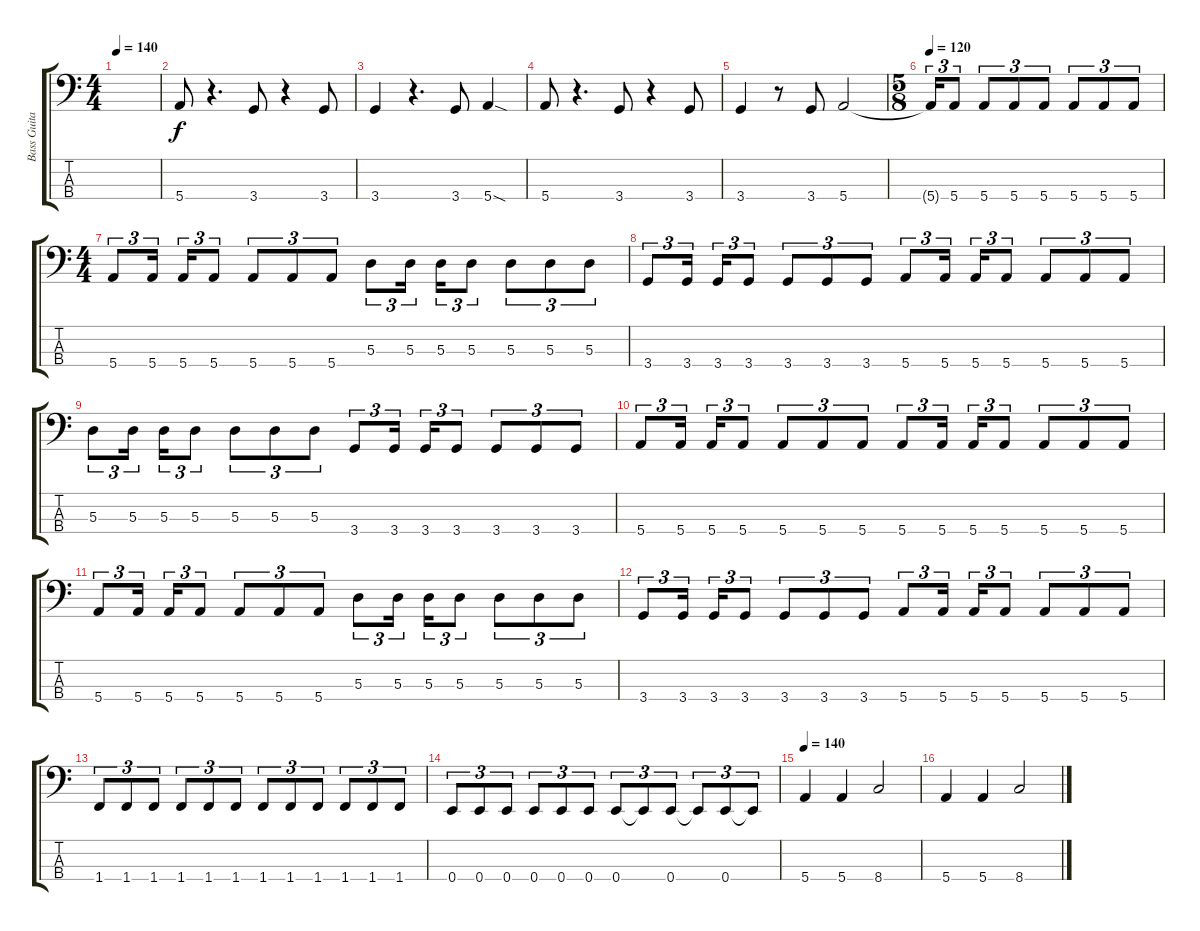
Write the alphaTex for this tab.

\track ("Bass Guitar" "Bass Guita") {instrument electricbasspick}
\staff {score tabs}
\tuning (G2 D2 A1 E1) {hide}
\ts (4 4)
\tempo 140
\clef f4
\ks c
|
5.4.8 r.4{d} 3.4.8 r.4 3.4.8 |
3.4.4 r.4{d} 3.4.8 5.4{sod}.4 |
5.4.8 r.4{d} 3.4.8 r.4 3.4.8 |
3.4.4 r.8 3.4.8 5.4.2 |
\ts (5 8)
\tempo 120
5.4{t}.16{tu (3 2)} 5.4.8{tu (3 2)} 5.4.8{tu (3 2)} 5.4.8{tu (3 2)} 5.4.8{tu (3 2)} 5.4.8{tu (3 2)} 5.4.8{tu (3 2)} 5.4.8{tu (3 2)} |
\ts (4 4)
5.4.8{tu (3 2)} 5.4.16{tu (3 2)} 5.4.16{tu (3 2)} 5.4.8{tu (3 2)} 5.4.8{tu (3 2)} 5.4.8{tu (3 2)} 5.4.8{tu (3 2)} 5.3.8{tu (3 2)} 5.3.16{tu (3 2)} 5.3.16{tu (3 2)} 5.3.8{tu (3 2)} 5.3.8{tu (3 2)} 5.3.8{tu (3 2)} 5.3.8{tu (3 2)} |
3.4.8{tu (3 2)} 3.4.16{tu (3 2)} 3.4.16{tu (3 2)} 3.4.8{tu (3 2)} 3.4.8{tu (3 2)} 3.4.8{tu (3 2)} 3.4.8{tu (3 2)} 5.4.8{tu (3 2)} 5.4.16{tu (3 2)} 5.4.16{tu (3 2)} 5.4.8{tu (3 2)} 5.4.8{tu (3 2)} 5.4.8{tu (3 2)} 5.4.8{tu (3 2)} |
5.3.8{tu (3 2)} 5.3.16{tu (3 2)} 5.3.16{tu (3 2)} 5.3.8{tu (3 2)} 5.3.8{tu (3 2)} 5.3.8{tu (3 2)} 5.3.8{tu (3 2)} 3.4.8{tu (3 2)} 3.4.16{tu (3 2)} 3.4.16{tu (3 2)} 3.4.8{tu (3 2)} 3.4.8{tu (3 2)} 3.4.8{tu (3 2)} 3.4.8{tu (3 2)} |
5.4.8{tu (3 2)} 5.4.16{tu (3 2)} 5.4.16{tu (3 2)} 5.4.8{tu (3 2)} 5.4.8{tu (3 2)} 5.4.8{tu (3 2)} 5.4.8{tu (3 2)} 5.4.8{tu (3 2)} 5.4.16{tu (3 2)} 5.4.16{tu (3 2)} 5.4.8{tu (3 2)} 5.4.8{tu (3 2)} 5.4.8{tu (3 2)} 5.4.8{tu (3 2)} |
5.4.8{tu (3 2)} 5.4.16{tu (3 2)} 5.4.16{tu (3 2)} 5.4.8{tu (3 2)} 5.4.8{tu (3 2)} 5.4.8{tu (3 2)} 5.4.8{tu (3 2)} 5.3.8{tu (3 2)} 5.3.16{tu (3 2)} 5.3.16{tu (3 2)} 5.3.8{tu (3 2)} 5.3.8{tu (3 2)} 5.3.8{tu (3 2)} 5.3.8{tu (3 2)} |
3.4.8{tu (3 2)} 3.4.16{tu (3 2)} 3.4.16{tu (3 2)} 3.4.8{tu (3 2)} 3.4.8{tu (3 2)} 3.4.8{tu (3 2)} 3.4.8{tu (3 2)} 5.4.8{tu (3 2)} 5.4.16{tu (3 2)} 5.4.16{tu (3 2)} 5.4.8{tu (3 2)} 5.4.8{tu (3 2)} 5.4.8{tu (3 2)} 5.4.8{tu (3 2)} |
1.4.8{tu (3 2)} 1.4.8{tu (3 2)} 1.4.8{tu (3 2)} 1.4.8{tu (3 2)} 1.4.8{tu (3 2)} 1.4.8{tu (3 2)} 1.4.8{tu (3 2)} 1.4.8{tu (3 2)} 1.4.8{tu (3 2)} 1.4.8{tu (3 2)} 1.4.8{tu (3 2)} 1.4.8{tu (3 2)} |
0.4.8{tu (3 2)} 0.4.8{tu (3 2)} 0.4.8{tu (3 2)} 0.4.8{tu (3 2)} 0.4.8{tu (3 2)} 0.4.8{tu (3 2)} 0.4.8{tu (3 2)} 0.4{t}.8{tu (3 2)} 0.4.8{tu (3 2)} 0.4{t}.8{tu (3 2)} 0.4.8{tu (3 2)} 0.4{t}.8{tu (3 2)} |
\tempo 140
5.4.4 5.4.4 8.4.2 |
5.4.4 5.4.4 8.4.2
